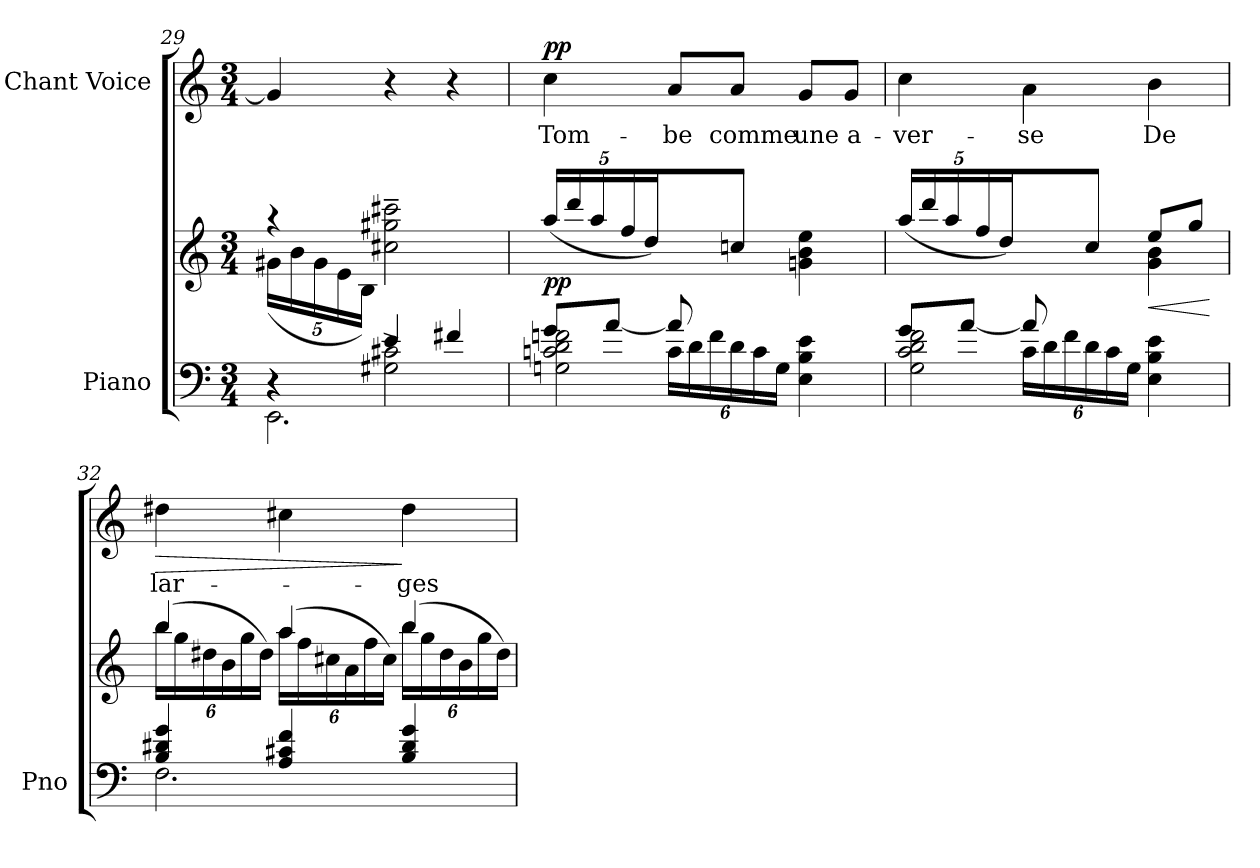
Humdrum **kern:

**kern	**kern	**dynam	**kern	**text	**dynam
*part2	*part2	*part2	*part1	*part1	*part1
*staff3	*staff2	*staff2/3	*staff1	*staff1	*staff1
*I"Piano	*	*	*I"Chant Voice	*	*
*I'Pno	*	*	*	*	*
*clefF4	*clefG2	*	*clefG2	*	*
*k[]	*k[]	*	*k[]	*	*
*M3/4	*M3/4	*	*M3/4	*	*
=29	=29	=29	=29	=29	=29
*^	*^	*	*	*	*
*	*^	*	*	*	*	*	*
*	*	*	*	*Xbrackettup	*	*	*	*
4r	2.EE\	4r	4r	(20g#X\LL	.	4g#/]	.	.
.	.	.	.	20b\	.	.	.	.
.	.	.	.	20g#\	.	.	.	.
.	.	.	.	20e\	.	.	.	.
.	.	.	.	20B\JJ)	.	.	.	.
2G#X\^ 2c#X\^	.	4e/	2cc#X\~ 2gg#X\~ 2ccc#X\~	2ryy	.	4r	.	.
.	.	4f#X/	.	.	.	4r	.	.
*	*	*	*v	*v	*	*	*	*
=30	=30	=30	=30	=30	=30	=30	=30
!	!	!	!	!LO:DY:b	!	!	!LO:DY:b
4ryy	8g/L	2Gn\ 2cn\ 2d\ 2fn\	(20aa/LL	pp	4cc\	Tom-	pp
.	.	.	20ddd/	.	.	.	.
.	.	.	20aa/	.	.	.	.
.	[8a/J	.	.	.	.	.	.
.	.	.	20ff/	.	.	.	.
.	.	.	20dd/JJ)	.	.	.	.
*	*Xbrackettup	*	*	*	*	*	*
(8a/L]	24c\LL	.	8ryy	.	8a/L	-be	.
.	24d\	.	.	.	.	.	.
.	24f\	.	.	.	.	.	.
4.ryy	24d\	.	8ccn\J	.	8a/J	comme	.
.	24c\	.	.	.	.	.	.
.	24G\JJ	.	.	.	.	.	.
.	4ryy	4E\ 4B\ 4e\	4gn\ 4b\ 4ee\)	.	8g/L	une	.
.	.	.	.	.	8g/J	a-	.
=31	=31	=31	=31	=31	=31	=31	=31
*	*	*	*^	*	*	*	*
4ryy	8g/L	2G\ 2c\ 2d\ 2f\	(20aa/LL	2ryy	.	4cc\	-ver-	.
.	.	.	20ddd/	.	.	.	.	.
.	.	.	20aa/	.	.	.	.	.
.	[8a/J	.	.	.	.	.	.	.
.	.	.	20ff/	.	.	.	.	.
.	.	.	20dd/JJ)	.	.	.	.	.
(8a/L]	24c\LL	.	8ryy	.	.	4a\	-se	.
.	24d\	.	.	.	.	.	.	.
.	24f\	.	.	.	.	.	.	.
4.ryy	24d\	.	8cc\J	.	.	.	.	.
.	24c\	.	.	.	.	.	.	.
.	24G\JJ	.	.	.	.	.	.	.
!	!	!	!	!	!LO:HP:b	!	!	!
.	4ryy	4E\ 4B\ 4e\	8ee/L	4g\ 4b\	<	4b\	De	.
.	.	.	8gg/J)	.	.	.	.	.
*v	*v	*v	*	*	*	*	*	*
*	*v	*v	*	*	*	*
.	.	[	.	.	.
=32	=32	=32	=32	=32	=32
*^	*^	*	*	*	*
*	*	*	*brackettup	*	*	*	*
!	!	!	!	!	!	!	!LO:HP:b
4B/ 4d#X/ 4g/	2.F\	(4bb/	24bb\LL	.	4dd#X\	lar-	>
.	.	.	24gg\	.	.	.	.
.	.	.	24dd#X\	.	.	.	.
.	.	.	24b\	.	.	.	.
.	.	.	24gg\	.	.	.	.
.	.	.	24dd#\JJ)	.	.	.	.
4A/ 4c#X/ 4f/	.	(4aa/	24aa\LL	.	4cc#X\	.	.
.	.	.	24ff\	.	.	.	.
.	.	.	24cc#X\	.	.	.	.
.	.	.	24a\	.	.	.	.
.	.	.	24ff\	.	.	.	.
.	.	.	24cc#\JJ)	.	.	.	.
4B/ 4d#/ 4g/	.	(4bb/	24bb\LL	.	4dd#\	-ges	]
.	.	.	24gg\	.	.	.	.
.	.	.	24dd#\	.	.	.	.
.	.	.	24b\	.	.	.	.
.	.	.	24gg\	.	.	.	.
.	.	.	24dd#\JJ)	.	.	.	.
*v	*v	*	*	*	*	*	*
*	*v	*v	*	*	*	*
=	=	=	=	=	=
*-	*-	*-	*-	*-	*-
